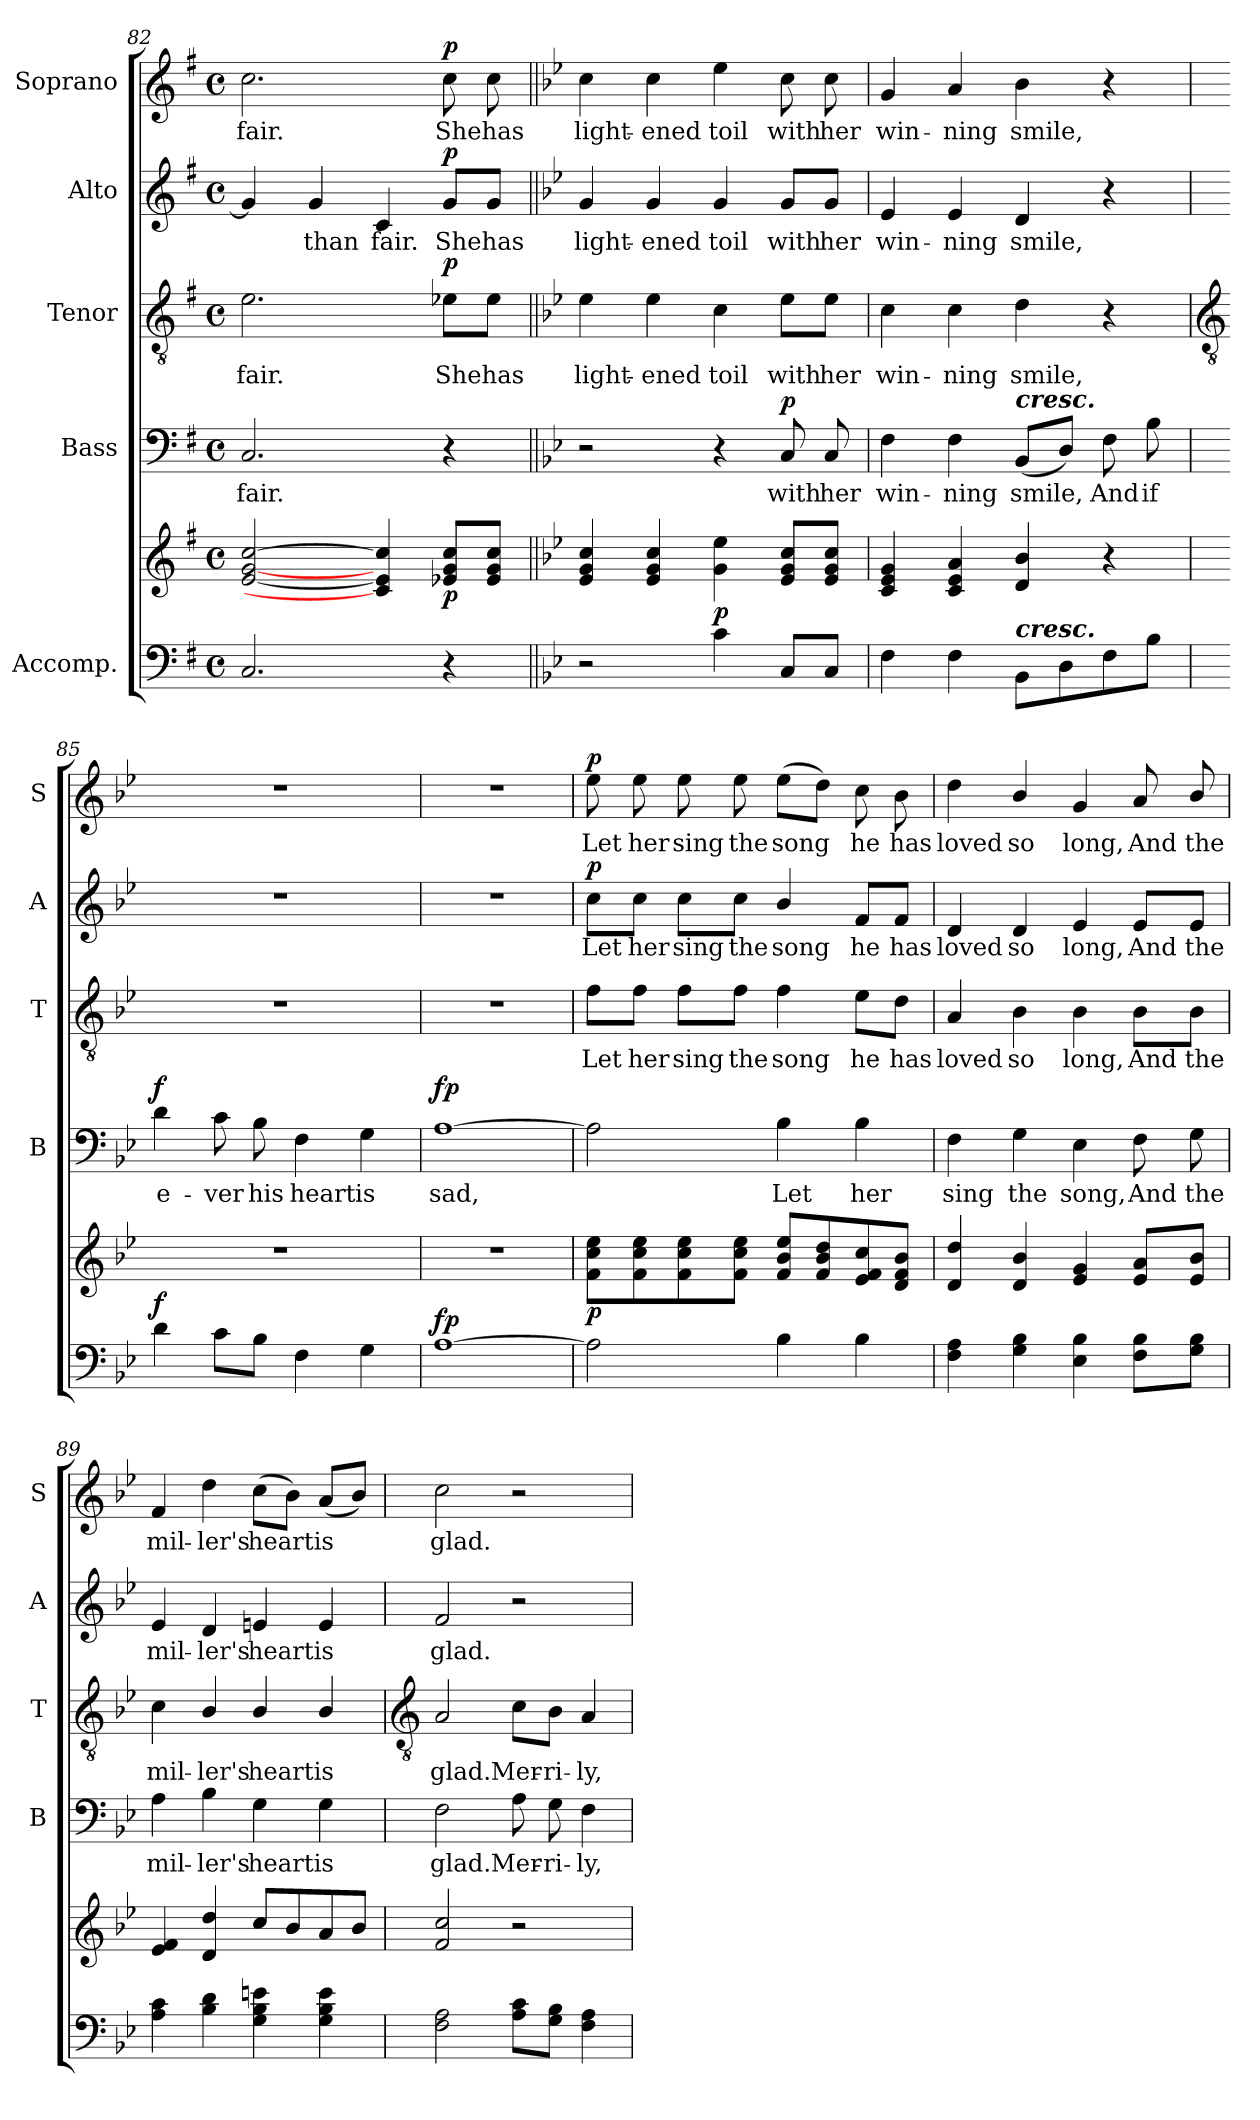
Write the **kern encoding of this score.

**kern	**kern	**dynam	**kern	**text	**dynam	**kern	**text	**dynam	**kern	**text	**dynam	**kern	**text	**dynam
*part5	*part5	*part5	*part4	*part4	*part4	*part3	*part3	*part3	*part2	*part2	*part2	*part1	*part1	*part1
*staff6	*staff5	*staff5/6	*staff4	*staff4	*staff4	*staff3	*staff3	*staff3	*staff2	*staff2	*staff2	*staff1	*staff1	*staff1
*I"Accomp.	*	*	*I"Bass	*	*	*I"Tenor	*	*	*I"Alto	*	*	*I"Soprano	*	*
*	*	*	*I'B	*	*	*I'T	*	*	*I'A	*	*	*I'S	*	*
*clefF4	*clefG2	*	*clefF4	*	*	*clefGv2	*	*	*clefG2	*	*	*clefG2	*	*
*k[f#]	*k[f#]	*	*k[f#]	*	*	*k[f#]	*	*	*k[f#]	*	*	*k[f#]	*	*
*G:	*G:	*	*G:	*	*	*G:	*	*	*G:	*	*	*G:	*	*
*M4/4	*M4/4	*	*M4/4	*	*	*M4/4	*	*	*M4/4	*	*	*M4/4	*	*
*met(c)	*met(c)	*	*met(c)	*	*	*met(c)	*	*	*met(c)	*	*	*met(c)	*	*
=82	=82	=82	=82	=82	=82	=82	=82	=82	=82	=82	=82	=82	=82	=82
!	!	!	!	!LO:LY:b	!	!	!LO:LY:b	!	!	!	!	!	!LO:LY:b	!
2.C	[2e [2g [2cc	.	2.C	fair.	.	2.e	fair.	.	4g]	.	.	2.cc	fair.	.
!	!	!	!	!	!	!	!	!	!	!LO:LY:b	!	!	!	!
.	.	.	.	.	.	.	.	.	4g	than	.	.	.	.
!	!	!	!	!	!	!	!	!	!	!LO:LY:b	!	!	!	!
.	4c] 4e] 4cc]	.	.	.	.	.	.	.	4c	fair.	.	.	.	.
!	!	!LO:DY:b	!	!	!	!	!LO:LY:b	!LO:DY:b	!	!LO:LY:b	!LO:DY:b	!	!LO:LY:b	!LO:DY:b
4r	8e-X 8g 8ccL	p	4r	.	.	8e-X\L	She	p	8g/L	She	p	8cc	She	p
!	!	!	!	!	!	!	!LO:LY:b	!	!	!LO:LY:b	!	!	!LO:LY:b	!
.	8e- 8g 8ccJ	.	.	.	.	8e-\J	has	.	8g/J	has	.	8cc	has	.
=83||	=83||	=83||	=83||	=83||	=83||	=83||	=83||	=83||	=83||	=83||	=83||	=83||	=83||	=83||
*k[b-e-]	*k[b-e-]	*	*k[b-e-]	*	*	*k[b-e-]	*	*	*k[b-e-]	*	*	*k[b-e-]	*	*
*B-:	*B-:	*	*B-:	*	*	*B-:	*	*	*B-:	*	*	*B-:	*	*
!	!	!	!	!	!	!	!LO:LY:b	!	!	!LO:LY:b	!	!	!LO:LY:b	!
2r	4e- 4g 4cc	.	2r	.	.	4e-	light-	.	4g	light-	.	4cc	light-	.
!	!	!	!	!	!	!	!LO:LY:b	!	!	!LO:LY:b	!	!	!LO:LY:b	!
.	4e- 4g 4cc	.	.	.	.	4e-	-ened	.	4g	-ened	.	4cc	-ened	.
!	!	!LO:DY:a=2	!	!	!	!	!LO:LY:b	!	!	!LO:LY:b	!	!	!LO:LY:b	!
4c	4g 4ee-	p	4r	.	.	4c	toil	.	4g	toil	.	4ee-	toil	.
!	!	!	!	!LO:LY:b	!LO:DY:b	!	!LO:LY:b	!	!	!LO:LY:b	!	!	!LO:LY:b	!
8CL	8e- 8g 8ccL	.	8C	with	p	8e-\L	with	.	8g/L	with	.	8cc	with	.
!	!	!	!	!LO:LY:b	!	!	!LO:LY:b	!	!	!LO:LY:b	!	!	!LO:LY:b	!
8CJ	8e- 8g 8ccJ	.	8C	her	.	8e-\J	her	.	8g/J	her	.	8cc	her	.
=84	=84	=84	=84	=84	=84	=84	=84	=84	=84	=84	=84	=84	=84	=84
!	!	!	!	!LO:LY:b	!	!	!LO:LY:b	!	!	!LO:LY:b	!	!	!LO:LY:b	!
4F	4c 4e- 4g	.	4F	win-	.	4c	win-	.	4e-	win-	.	4g	win-	.
!	!	!	!	!LO:LY:b	!	!	!LO:LY:b	!	!	!LO:LY:b	!	!	!LO:LY:b	!
4F	4c 4e- 4a	.	4F	-ning	.	4c	-ning	.	4e-	-ning	.	4a	-ning	.
!	!	!	!LO:TX:a:Bi:t=cresc.	!	!	!	!	!	!	!	!	!	!	!
!LO:TX:a:Bi:t=cresc.	!	!	!	!	!	!	!	!	!	!	!	!	!	!
!	!	!	!	!LO:LY:b	!	!	!LO:LY:b	!	!	!LO:LY:b	!	!	!LO:LY:b	!
8BB-L	4d 4b-	.	(<8BB-L	smile,	.	4d	smile,	.	4d	smile,	.	4b-	smile,	.
8D	.	.	8DJ)	.	.	.	.	.	.	.	.	.	.	.
!	!	!	!	!LO:LY:b	!	!	!	!	!	!	!	!	!	!
8F	4r	.	8F	And	.	4r	.	.	4r	.	.	4r	.	.
!	!	!	!	!LO:LY:b	!	!	!	!	!	!	!	!	!	!
8B-J	.	.	8B-	if	.	.	.	.	.	.	.	.	.	.
!!LO:LB:g=z
=85	=85	=85	=85	=85	=85	=85	=85	=85	=85	=85	=85	=85	=85	=85
*	*	*	*	*	*	*clefGv2	*	*	*	*	*	*	*	*
!	!	!LO:DY:a=2	!	!LO:LY:b	!LO:DY:b	!	!	!	!	!	!	!	!	!
4d	1r	f	4d	e-	f	1r	.	.	1r	.	.	1r	.	.
!	!	!	!	!LO:LY:b	!	!	!	!	!	!	!	!	!	!
8cL	.	.	8c	-ver	.	.	.	.	.	.	.	.	.	.
!	!	!	!	!LO:LY:b	!	!	!	!	!	!	!	!	!	!
8B-J	.	.	8B-	his	.	.	.	.	.	.	.	.	.	.
!	!	!	!	!LO:LY:b	!	!	!	!	!	!	!	!	!	!
4F	.	.	4F	heart	.	.	.	.	.	.	.	.	.	.
!	!	!	!	!LO:LY:b	!	!	!	!	!	!	!	!	!	!
4G	.	.	4G	is	.	.	.	.	.	.	.	.	.	.
=86	=86	=86	=86	=86	=86	=86	=86	=86	=86	=86	=86	=86	=86	=86
!	!	!LO:DY:a=2	!	!LO:LY:b	!LO:DY:b	!	!	!	!	!	!	!	!	!
[1A	1r	fp	[1A	sad,	fp	1r	.	.	1r	.	.	1r	.	.
=87	=87	=87	=87	=87	=87	=87	=87	=87	=87	=87	=87	=87	=87	=87
!	!	!LO:DY:b	!	!	!	!	!LO:LY:b	!	!	!LO:LY:b	!LO:DY:b	!	!LO:LY:b	!LO:DY:b
2A]	8f 8cc 8ee-L	p	2A]	.	.	8f\L	Let	.	8cc\L	Let	p	8ee-	Let	p
!	!	!	!	!	!	!	!LO:LY:b	!	!	!LO:LY:b	!	!	!LO:LY:b	!
.	8f 8cc 8ee-	.	.	.	.	8f\J	her	.	8cc\J	her	.	8ee-	her	.
!	!	!	!	!	!	!	!LO:LY:b	!	!	!LO:LY:b	!	!	!LO:LY:b	!
.	8f 8cc 8ee-	.	.	.	.	8f\L	sing	.	8cc\L	sing	.	8ee-	sing	.
!	!	!	!	!	!	!	!LO:LY:b	!	!	!LO:LY:b	!	!	!LO:LY:b	!
.	8f 8cc 8ee-J	.	.	.	.	8f\J	the	.	8cc\J	the	.	8ee-	the	.
!	!	!	!	!LO:LY:b	!	!	!LO:LY:b	!	!	!LO:LY:b	!	!	!LO:LY:b	!
4B-	8f 8b- 8ee-L	.	4B-	Let	.	4f	song	.	4b-/	song	.	(>8ee-L	song	.
.	8f 8b- 8dd	.	.	.	.	.	.	.	.	.	.	8ddJ)	.	.
!	!	!	!	!LO:LY:b	!	!	!LO:LY:b	!	!	!LO:LY:b	!	!	!LO:LY:b	!
4B-	8e- 8f 8cc	.	4B-	her	.	8e-\L	he	.	8f/L	he	.	8cc	he	.
!	!	!	!	!	!	!	!LO:LY:b	!	!	!LO:LY:b	!	!	!LO:LY:b	!
.	8d 8f 8b-J	.	.	.	.	8d\J	has	.	8f/J	has	.	8b-	has	.
=88	=88	=88	=88	=88	=88	=88	=88	=88	=88	=88	=88	=88	=88	=88
!	!	!	!	!LO:LY:b	!	!	!LO:LY:b	!	!	!LO:LY:b	!	!	!LO:LY:b	!
4F 4A	4d 4dd	.	4F	sing	.	4A	loved	.	4d	loved	.	4dd	loved	.
!	!	!	!	!LO:LY:b	!	!	!LO:LY:b	!	!	!LO:LY:b	!	!	!LO:LY:b	!
4G 4B-	4d 4b-	.	4G	the	.	4B-	so	.	4d	so	.	4b-/	so	.
!	!	!	!	!LO:LY:b	!	!	!LO:LY:b	!	!	!LO:LY:b	!	!	!LO:LY:b	!
4E- 4B-	4e- 4g	.	4E-	song,	.	4B-	long,	.	4e-	long,	.	4g	long,	.
!	!	!	!	!LO:LY:b	!	!	!LO:LY:b	!	!	!LO:LY:b	!	!	!LO:LY:b	!
8F 8B-L	8e- 8aL	.	8F	And	.	8B-\L	And	.	8e-/L	And	.	8a	And	.
!	!	!	!	!LO:LY:b	!	!	!LO:LY:b	!	!	!LO:LY:b	!	!	!LO:LY:b	!
8G 8B-J	8e- 8b-J	.	8G	the	.	8B-\J	the	.	8e-/J	the	.	8b-/	the	.
=89	=89	=89	=89	=89	=89	=89	=89	=89	=89	=89	=89	=89	=89	=89
!	!	!	!	!LO:LY:b	!	!	!LO:LY:b	!	!	!LO:LY:b	!	!	!LO:LY:b	!
4A 4c	4e- 4f	.	4A	mil-	.	4c	mil-	.	4e-	mil-	.	4f	mil-	.
!	!	!	!	!LO:LY:b	!	!	!LO:LY:b	!	!	!LO:LY:b	!	!	!LO:LY:b	!
4B- 4d	4d 4dd	.	4B-	-ler's	.	4B-/	-ler's	.	4d	-ler's	.	4dd	-ler's	.
!	!	!	!	!LO:LY:b	!	!	!LO:LY:b	!	!	!LO:LY:b	!	!	!LO:LY:b	!
4G 4B- 4en	8cc/L	.	4G	heart	.	4B-/	heart	.	4en	heart	.	(>8ccL	heart	.
.	8b-/	.	.	.	.	.	.	.	.	.	.	8b-J)	.	.
!	!	!	!	!LO:LY:b	!	!	!LO:LY:b	!	!	!LO:LY:b	!	!	!LO:LY:b	!
4G 4B- 4e	8a/	.	4G	is	.	4B-/	is	.	4e	is	.	(<8aL	is	.
.	8b-J	.	.	.	.	.	.	.	.	.	.	8b-J)	.	.
!!LO:LB:g=z
=90	=90	=90	=90	=90	=90	=90	=90	=90	=90	=90	=90	=90	=90	=90
*	*	*	*	*	*	*clefGv2	*	*	*	*	*	*	*	*
*	*^	*	*	*	*	*	*	*	*	*	*	*	*	*
!	!	!	!	!	!LO:LY:b	!	!	!LO:LY:b	!	!	!LO:LY:b	!	!	!LO:LY:b	!
2F 2A	2f 2cc	2ryy	.	2F	glad.	.	2A	glad.	.	2f	glad.	.	2cc	glad.	.
!	!	!	!	!	!LO:LY:b	!	!	!LO:LY:b	!	!	!	!	!	!	!
8A 8cL	2r	2ryy	.	8A	Mer-	.	8c\L	Mer-	.	2r	.	.	2r	.	.
!	!	!	!	!	!LO:LY:b	!	!	!LO:LY:b	!	!	!	!	!	!	!
8G 8B-J	.	.	.	8G	-ri-	.	8B-\J	-ri-	.	.	.	.	.	.	.
!	!	!	!	!	!LO:LY:b	!	!	!LO:LY:b	!	!	!	!	!	!	!
4F 4A	.	.	.	4F	-ly,	.	4A	-ly,	.	.	.	.	.	.	.
*	*v	*v	*	*	*	*	*	*	*	*	*	*	*	*	*
=	=	=	=	=	=	=	=	=	=	=	=	=	=	=
*-	*-	*-	*-	*-	*-	*-	*-	*-	*-	*-	*-	*-	*-	*-
